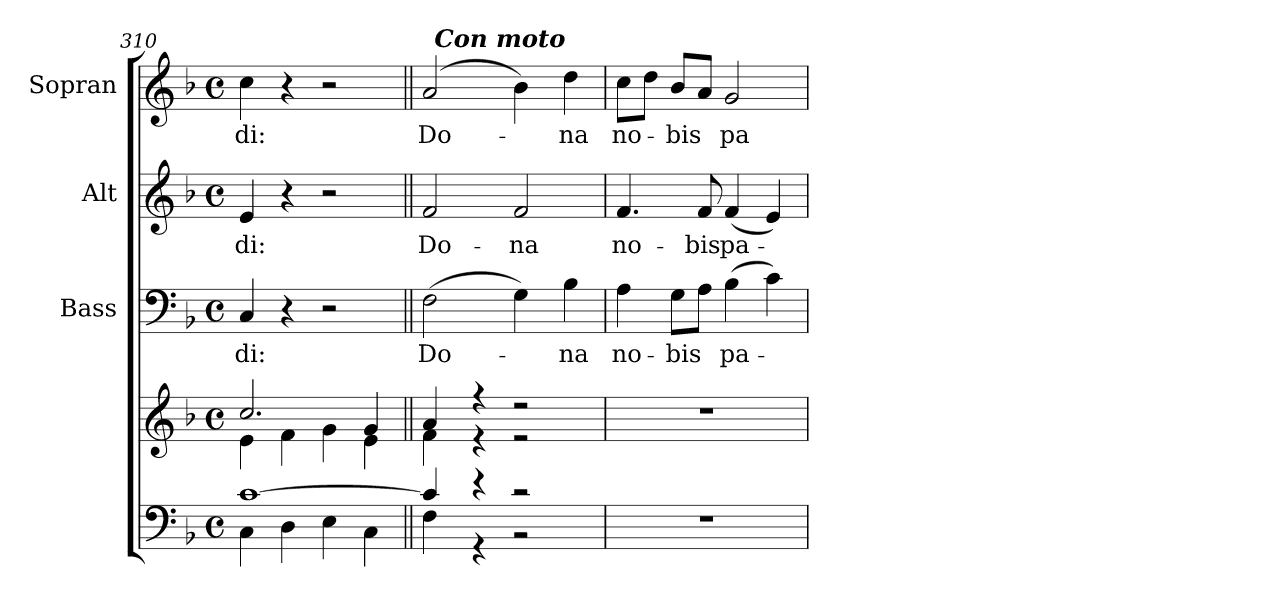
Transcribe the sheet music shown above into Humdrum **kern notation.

**kern	**kern	**kern	**text	**kern	**text	**kern	**text
*part4	*part4	*part3	*part3	*part2	*part2	*part1	*part1
*staff5	*staff4	*staff3	*staff3	*staff2	*staff2	*staff1	*staff1
*	*	*I"Bass	*	*I"Alt	*	*I"Sopran	*
*	*	*I'B.	*	*I'A.	*	*I'S.	*
*clefF4	*clefG2	*clefF4	*	*clefG2	*	*clefG2	*
*k[b-]	*k[b-]	*k[b-]	*	*k[b-]	*	*k[b-]	*
*F:	*F:	*F:	*	*F:	*	*F:	*
*M4/4	*M4/4	*M4/4	*	*M4/4	*	*M4/4	*
*met(c)	*met(c)	*met(c)	*	*met(c)	*	*met(c)	*
=310	=310	=310	=310	=310	=310	=310	=310
*^	*^	*	*	*	*	*	*
!	!	!	!	!	!LO:LY:b	!	!LO:LY:b	!	!LO:LY:b
[>1c	4C\	2.cc/	4e\	4C/	-di:	4e/	-di:	4cc\	-di:
.	4D\	.	4f\	4r	.	4r	.	4r	.
.	4E\	.	4g\	2r	.	2r	.	2r	.
.	4C\	4g/	4e\	.	.	.	.	.	.
=311||	=311||	=311||	=311||	=311||	=311||	=311||	=311||	=311||	=311||
!	!	!	!	!	!LO:LY:b	!	!LO:LY:b	!	!LO:LY:b
*	*	*	*	*	*	*	*	*^	*
4c/]	4F\	4a/	4f\	(>2F\	Do-	2f/	Do-	(2a/	32ryy	Do-
!	!	!	!	!	!	!	!	!	!LO:TX:a:Bi:t=Con moto	!
.	.	.	.	.	.	.	.	.	2ryy	.
4r	4r	4r	4r	.	.	.	.	.	.	.
!	!	!	!	!	!	!	!LO:LY:b	!	!	!
2r	2r	2r	2r	4G\)	.	2f/	-na	4b-\)	.	.
.	.	.	.	.	.	.	.	.	4...ryy	.
!	!	!	!	!	!LO:LY:b	!	!	!	!	!LO:LY:b
.	.	.	.	4B-\	-na	.	.	4dd\	.	-na
*v	*v	*	*	*	*	*	*	*	*	*
*	*v	*v	*	*	*	*	*	*	*
!!LO:LB:g=z
=312	=312	=312	=312	=312	=312	=312	=312	=312
!	!	!	!LO:LY:b	!	!LO:LY:b	!	!	!LO:LY:b
*	*	*	*	*	*	*v	*v	*
1r	1r	4A\	no-	4.f/	no-	8cc\L	no-
.	.	.	.	.	.	8dd\J	.
!	!	!	!LO:LY:b	!	!	!	!LO:LY:b
.	.	8G\L	-bis	.	.	8b-/L	-bis
!	!	!	!	!	!LO:LY:b	!	!
.	.	8A\J	.	8f/	-bis	8a/J	.
!	!	!	!LO:LY:b	!	!LO:LY:b	!	!LO:LY:b
.	.	(>4B-\	pa-	(<4f/	pa-	2g/	pa-
.	.	4c\)	.	4e/)	.	.	.
=	=	=	=	=	=	=	=
*-	*-	*-	*-	*-	*-	*-	*-
